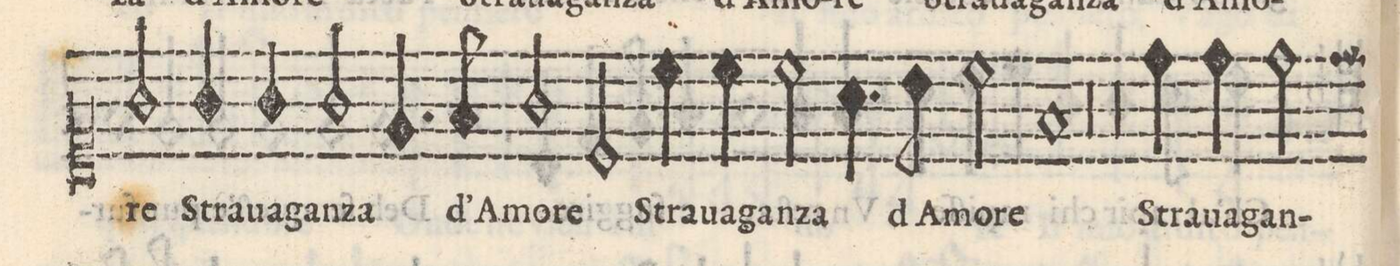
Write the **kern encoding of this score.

**kern	**text
*I"CANTO	*
*clefC1	*
*k[]	*
*met(C)	*
*M2/1	*
2g/	-re
4g/	Stra-
4g/	-ua-
2g/	-gan-
4.e/	-za
8f/	d`A-
=36-	=36-
2g/	-mo-
2c/	-re
4cc\	Stra-
4cc\	-ua-
2cc\	-gan-
=37-	=37-
4.a\	-za
8b\	d A-
2cc\	-mo-
1f	-re
=38-	=38-
00r	.
=39-	=39-
=40-	=40-
00r	.
=41-	=41-
=42-	=42-
4dd\	Stra-
4dd\	-ua-
2dd\	-gan-
*custos:dd	*
*-	*-
